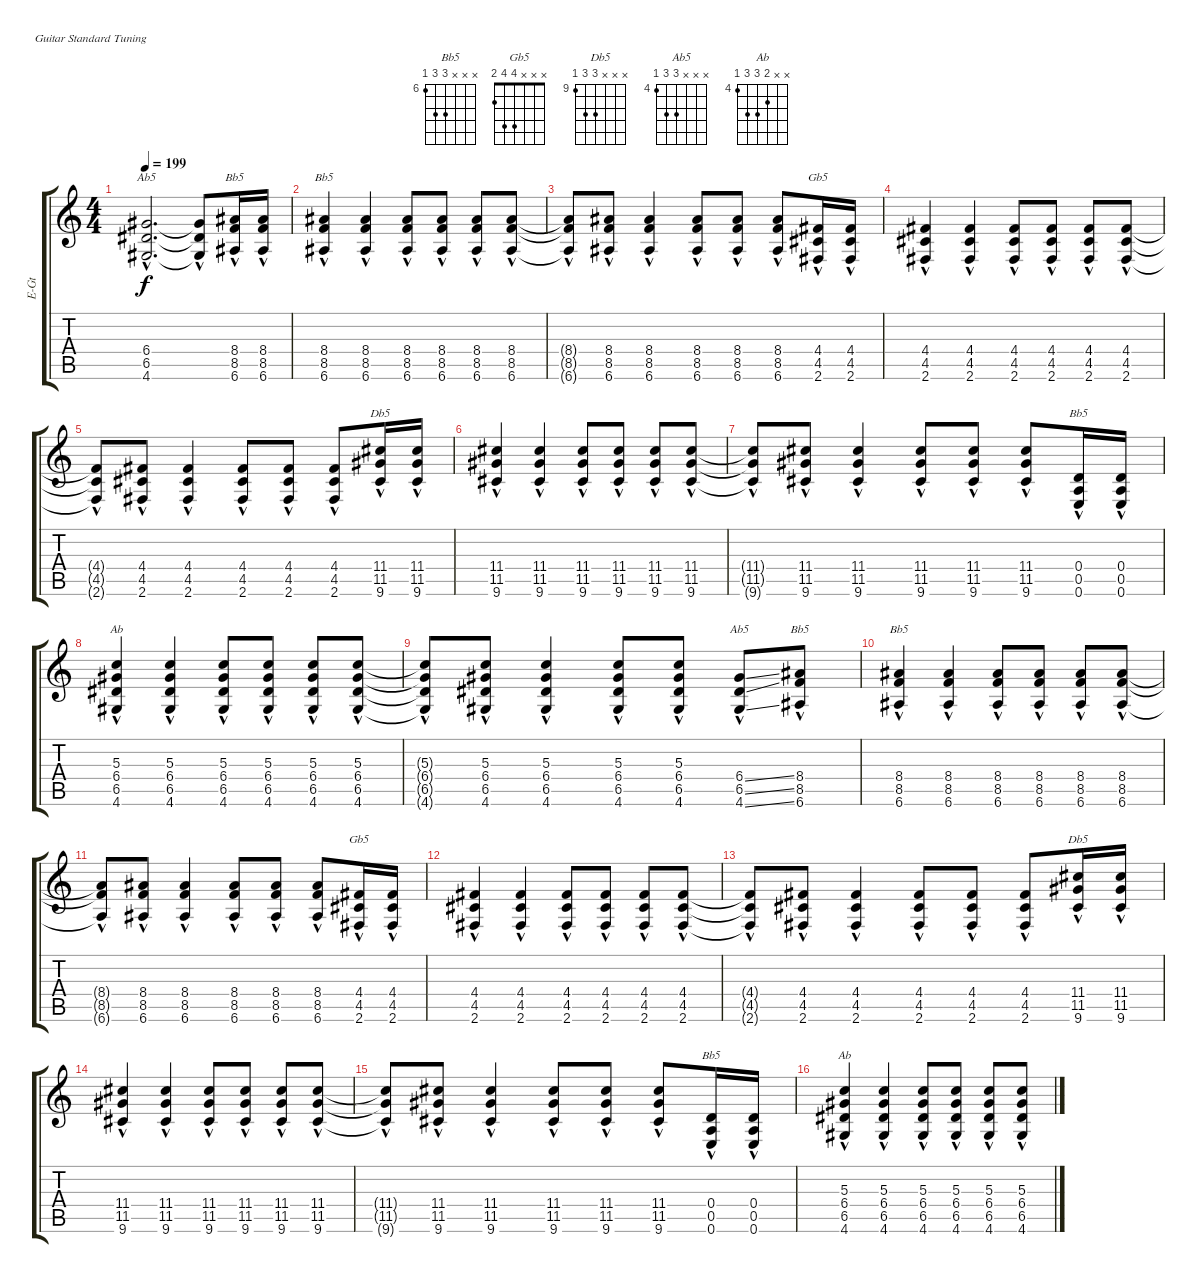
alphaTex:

\track ("Guitar 2: Overdrive" "E-Gt") {instrument overdrivenguitar}
\staff {score tabs}
\tuning (E4 B3 G3 D3 A2 E2)
\chord ("Bb5" x x x 8 8 6) {firstfret 6}
\chord ("Gb5" x x x 4 4 2)
\chord ("Db5" x x x 11 11 9) {firstfret 9}
\chord ("Ab5" x x x 6 6 4) {firstfret 4}
\chord ("Ab" x x 5 6 6 4) {firstfret 4}
\ts (4 4)
\tempo 199
\clef g2
\ks c
(6.4{hac} 6.5{hac} 4.6{hac}).2{d ch "Ab5" dy f} (6.4{hac t} 6.5{hac t} 4.6{hac t}).8 (8.4{hac} 8.5{hac} 6.6{hac}).16{ch "Bb5"} (8.4{hac} 8.5{hac} 6.6{hac}).16 |
(8.4{hac} 8.5{hac} 6.6{hac}).4{ch "Bb5"} (8.4{hac} 8.5{hac} 6.6{hac}).4 (8.4{hac} 8.5{hac} 6.6{hac}).8 (8.4{hac} 8.5{hac} 6.6{hac}).8 (8.4{hac} 8.5{hac} 6.6{hac}).8 (8.4{hac} 8.5{hac} 6.6{hac}).8 |
(8.4{hac t} 8.5{hac t} 6.6{hac t}).8 (8.4{hac} 8.5{hac} 6.6{hac}).8 (8.4{hac} 8.5{hac} 6.6{hac}).4 (8.4{hac} 8.5{hac} 6.6{hac}).8 (8.4{hac} 8.5{hac} 6.6{hac}).8 (8.4{hac} 8.5{hac} 6.6{hac}).8 (4.4{hac} 4.5{hac} 2.6{hac}).16{ch "Gb5"} (4.4{hac} 4.5{hac} 2.6{hac}).16 |
(4.4{hac} 4.5{hac} 2.6{hac}).4 (4.4{hac} 4.5{hac} 2.6{hac}).4 (4.4{hac} 4.5{hac} 2.6{hac}).8 (4.4{hac} 4.5{hac} 2.6{hac}).8 (4.4{hac} 4.5{hac} 2.6{hac}).8 (4.4{hac} 4.5{hac} 2.6{hac}).8 |
(4.4{hac t} 4.5{hac t} 2.6{hac t}).8 (4.4{hac} 4.5{hac} 2.6{hac}).8 (4.4{hac} 4.5{hac} 2.6{hac}).4 (4.4{hac} 4.5{hac} 2.6{hac}).8 (4.4{hac} 4.5{hac} 2.6{hac}).8 (4.4{hac} 4.5{hac} 2.6{hac}).8 (11.4{hac} 11.5{hac} 9.6{hac}).16{ch "Db5"} (11.4{hac} 11.5{hac} 9.6{hac}).16 |
(11.4{hac} 11.5{hac} 9.6{hac}).4 (11.4{hac} 11.5{hac} 9.6{hac}).4 (11.4{hac} 11.5{hac} 9.6{hac}).8 (11.4{hac} 11.5{hac} 9.6{hac}).8 (11.4{hac} 11.5{hac} 9.6{hac}).8 (11.4{hac} 11.5{hac} 9.6{hac}).8 |
(11.4{hac t} 11.5{hac t} 9.6{hac t}).8 (11.4{hac} 11.5{hac} 9.6{hac}).8 (11.4{hac} 11.5{hac} 9.6{hac}).4 (11.4{hac} 11.5{hac} 9.6{hac}).8 (11.4{hac} 11.5{hac} 9.6{hac}).8 (11.4{hac} 11.5{hac} 9.6{hac}).8 (0.4{hac} 0.5{hac} 0.6{hac}).16{ch "Bb5"} (0.4{hac} 0.5{hac} 0.6{hac}).16 |
(5.3{hac} 6.4{hac} 6.5{hac} 4.6{hac}).4{ch "Ab"} (5.3{hac} 6.4{hac} 6.5{hac} 4.6{hac}).4 (5.3{hac} 6.4{hac} 6.5{hac} 4.6{hac}).8 (5.3{hac} 6.4{hac} 6.5{hac} 4.6{hac}).8 (5.3{hac} 6.4{hac} 6.5{hac} 4.6{hac}).8 (5.3{hac} 6.4{hac} 6.5{hac} 4.6{hac}).8 |
(5.3{hac t} 6.4{hac t} 6.5{hac t} 4.6{hac t}).8 (5.3{hac} 6.4{hac} 6.5{hac} 4.6{hac}).8 (5.3{hac} 6.4{hac} 6.5{hac} 4.6{hac}).4 (5.3{hac} 6.4{hac} 6.5{hac} 4.6{hac}).8 (5.3{hac} 6.4{hac} 6.5{hac} 4.6{hac}).8 (6.4{ss hac} 6.5{ss hac} 4.6{ss hac}).8{ch "Ab5"} (8.4{hac} 8.5{hac} 6.6{hac}).8{ch "Bb5"} |
(8.4{hac} 8.5{hac} 6.6{hac}).4{ch "Bb5"} (8.4{hac} 8.5{hac} 6.6{hac}).4 (8.4{hac} 8.5{hac} 6.6{hac}).8 (8.4{hac} 8.5{hac} 6.6{hac}).8 (8.4{hac} 8.5{hac} 6.6{hac}).8 (8.4{hac} 8.5{hac} 6.6{hac}).8 |
(8.4{hac t} 8.5{hac t} 6.6{hac t}).8 (8.4{hac} 8.5{hac} 6.6{hac}).8 (8.4{hac} 8.5{hac} 6.6{hac}).4 (8.4{hac} 8.5{hac} 6.6{hac}).8 (8.4{hac} 8.5{hac} 6.6{hac}).8 (8.4{hac} 8.5{hac} 6.6{hac}).8 (4.4{hac} 4.5{hac} 2.6{hac}).16{ch "Gb5"} (4.4{hac} 4.5{hac} 2.6{hac}).16 |
(4.4{hac} 4.5{hac} 2.6{hac}).4 (4.4{hac} 4.5{hac} 2.6{hac}).4 (4.4{hac} 4.5{hac} 2.6{hac}).8 (4.4{hac} 4.5{hac} 2.6{hac}).8 (4.4{hac} 4.5{hac} 2.6{hac}).8 (4.4{hac} 4.5{hac} 2.6{hac}).8 |
(4.4{hac t} 4.5{hac t} 2.6{hac t}).8 (4.4{hac} 4.5{hac} 2.6{hac}).8 (4.4{hac} 4.5{hac} 2.6{hac}).4 (4.4{hac} 4.5{hac} 2.6{hac}).8 (4.4{hac} 4.5{hac} 2.6{hac}).8 (4.4{hac} 4.5{hac} 2.6{hac}).8 (11.4{hac} 11.5{hac} 9.6{hac}).16{ch "Db5"} (11.4{hac} 11.5{hac} 9.6{hac}).16 |
(11.4{hac} 11.5{hac} 9.6{hac}).4 (11.4{hac} 11.5{hac} 9.6{hac}).4 (11.4{hac} 11.5{hac} 9.6{hac}).8 (11.4{hac} 11.5{hac} 9.6{hac}).8 (11.4{hac} 11.5{hac} 9.6{hac}).8 (11.4{hac} 11.5{hac} 9.6{hac}).8 |
(11.4{hac t} 11.5{hac t} 9.6{hac t}).8 (11.4{hac} 11.5{hac} 9.6{hac}).8 (11.4{hac} 11.5{hac} 9.6{hac}).4 (11.4{hac} 11.5{hac} 9.6{hac}).8 (11.4{hac} 11.5{hac} 9.6{hac}).8 (11.4{hac} 11.5{hac} 9.6{hac}).8 (0.4{hac} 0.5{hac} 0.6{hac}).16{ch "Bb5"} (0.4{hac} 0.5{hac} 0.6{hac}).16 |
(5.3{hac} 6.4{hac} 6.5{hac} 4.6{hac}).4{ch "Ab"} (5.3{hac} 6.4{hac} 6.5{hac} 4.6{hac}).4 (5.3{hac} 6.4{hac} 6.5{hac} 4.6{hac}).8 (5.3{hac} 6.4{hac} 6.5{hac} 4.6{hac}).8 (5.3{hac} 6.4{hac} 6.5{hac} 4.6{hac}).8 (5.3{hac} 6.4{hac} 6.5{hac} 4.6{hac}).8
